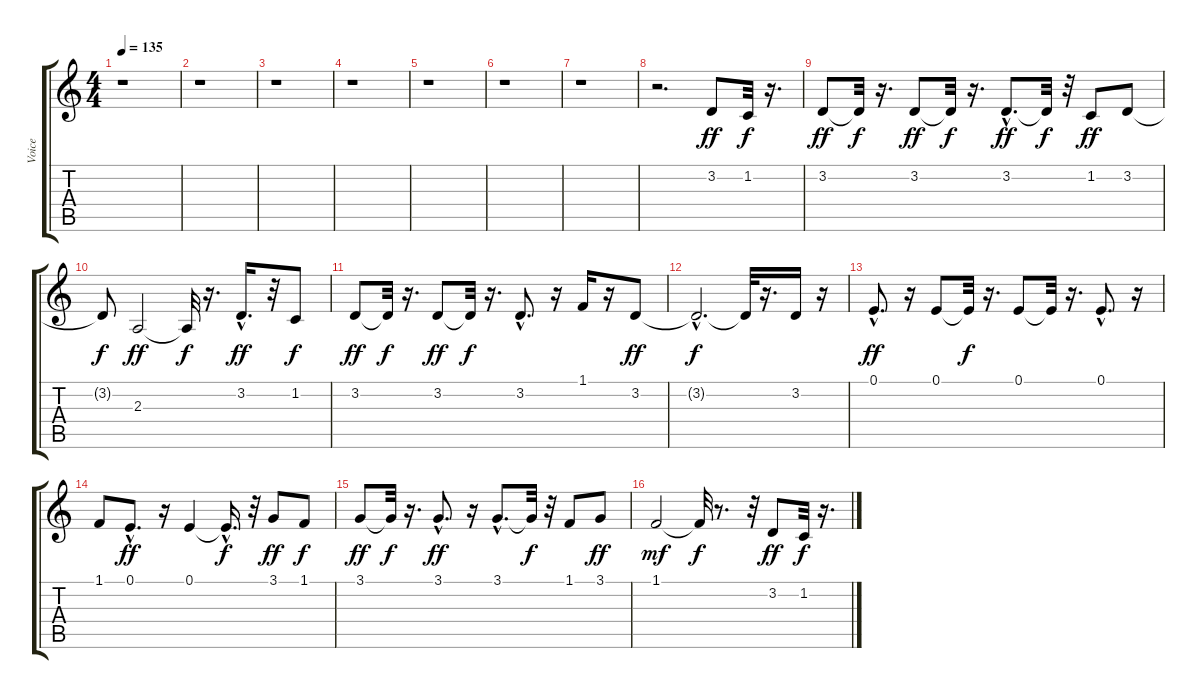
\track ("Voice" "Voice") {instrument lead6voice}
\staff {score tabs}
\tuning (E4 B3 G3 D3 A2 E2) {hide}
\ts (4 4)
\tempo 135
\clef g2
\ks c
r.1{dy f} |
r.1 |
r.1 |
r.1 |
r.1 |
r.1 |
r.1 |
r.2{d} 3.2.8{dy ff} 1.2.32{dy f} r.16{d} |
3.2.8{dy ff} 3.2{t}.32{dy f} r.16{d} 3.2.8{dy ff} 3.2{t}.32{dy f} r.16{d} 3.2{hac}.8{d dy ff} 3.2{t}.32{dy f} r.32 1.2.8{dy ff} 3.2.8 |
3.2{t}.8{dy f} 2.3.2{dy ff} 2.3{t}.32{dy f} r.16{d} 3.2{hac}.16{d dy ff} r.32 1.2.8{dy f} |
3.2.8{dy ff} 3.2{t}.32{dy f} r.16{d} 3.2.8{dy ff} 3.2{t}.32{dy f} r.16{d} 3.2{hac}.8{d} r.16 1.1.16 r.16 3.2.8{dy ff} |
3.2{hac t}.2{d dy f} 3.2{t}.32 r.16{d} 3.2.16 r.16 |
0.1{hac}.8{d dy ff} r.16 0.1.8 0.1{t}.32{dy f} r.16{d} 0.1.8 0.1{t}.32 r.16{d} 0.1{hac}.8{d} r.16 |
1.1.8 0.1{hac}.8{d dy ff} r.16 0.1.4 0.1{hac t}.16{d dy f} r.32 3.1.8{dy ff} 1.1.8{dy f} |
3.1.8{dy ff} 3.1{t}.32{dy f} r.16{d} 3.1{hac}.8{d dy ff} r.16 3.1{hac}.8{d} 3.1{t}.32{dy f} r.32 1.1.8 3.1.8{dy ff} |
1.1.2{dy mf} 1.1{t}.32{dy f} r.8{d} r.32 3.2.8{dy ff} 1.2.32{dy f} r.16{d}
